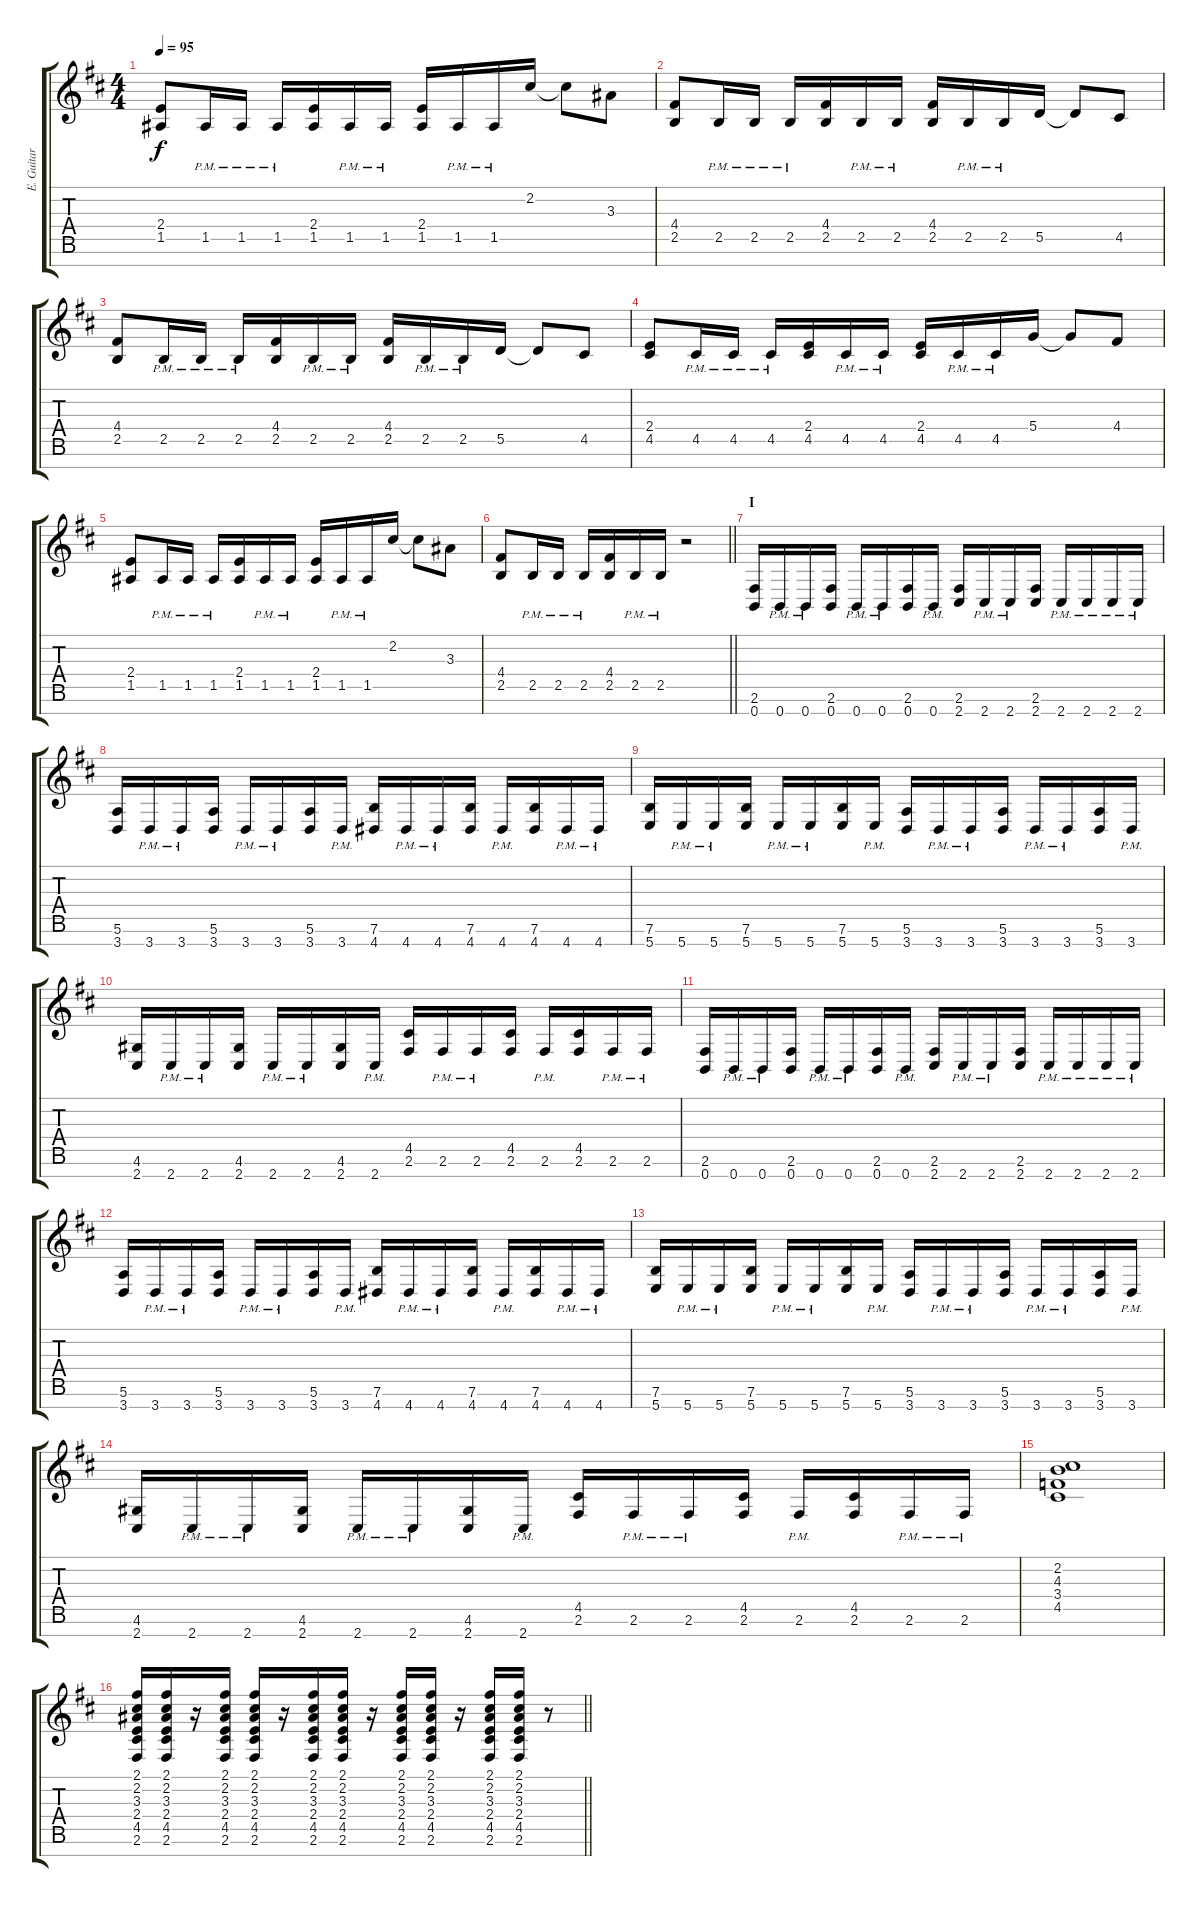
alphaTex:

\track ("E. Guitar I" "E. Guitar ") {instrument overdrivenguitar}
\staff {score tabs}
\tuning (E4 B3 G3 D3 A2 E2 B1) {hide}
\ts (4 4)
\tempo 95
\clef g2
\ks d
(2.4 1.5).8{dy f} 1.5{pm}.16 1.5{pm}.16 1.5{pm}.16 (2.4 1.5).16 1.5{pm}.16 1.5{pm}.16 (2.4 1.5).16 1.5{pm}.16 1.5{pm}.16 2.2.16 2.2{t}.8 3.3.8 |
(4.4 2.5).8 2.5{pm}.16 2.5{pm}.16 2.5{pm}.16 (4.4 2.5).16 2.5{pm}.16 2.5{pm}.16 (4.4 2.5).16 2.5{pm}.16 2.5{pm}.16 5.5.16 5.5{t}.8 4.5.8 |
(4.4 2.5).8 2.5{pm}.16 2.5{pm}.16 2.5{pm}.16 (4.4 2.5).16 2.5{pm}.16 2.5{pm}.16 (4.4 2.5).16 2.5{pm}.16 2.5{pm}.16 5.5.16 5.5{t}.8 4.5.8 |
(2.4 4.5).8 4.5{pm}.16 4.5{pm}.16 4.5{pm}.16 (2.4 4.5).16 4.5{pm}.16 4.5{pm}.16 (2.4 4.5).16 4.5{pm}.16 4.5{pm}.16 5.4.16 5.4{t}.8 4.4.8 |
(2.4 1.5).8 1.5{pm}.16 1.5{pm}.16 1.5{pm}.16 (2.4 1.5).16 1.5{pm}.16 1.5{pm}.16 (2.4 1.5).16 1.5{pm}.16 1.5{pm}.16 2.2.16 2.2{t}.8 3.3.8 |
\barLineRight lightlight
(4.4 2.5).8 2.5{pm}.16 2.5{pm}.16 2.5{pm}.16 (4.4 2.5).16 2.5{pm}.16 2.5{pm}.16 r.2 |
\section ("" "I")
(2.6 0.7).16 0.7{pm}.16 0.7{pm}.16 (2.6 0.7).16 0.7{pm}.16 0.7{pm}.16 (2.6 0.7).16 0.7{pm}.16 (2.6 2.7).16 2.7{pm}.16 2.7{pm}.16 (2.6 2.7).16 2.7{pm}.16 2.7{pm}.16 2.7{pm}.16 2.7{pm}.16 |
(5.6 3.7).16 3.7{pm}.16 3.7{pm}.16 (5.6 3.7).16 3.7{pm}.16 3.7{pm}.16 (5.6 3.7).16 3.7{pm}.16 (7.6 4.7).16 4.7{pm}.16 4.7{pm}.16 (7.6 4.7).16 4.7{pm}.16 (7.6 4.7).16 4.7{pm}.16 4.7{pm}.16 |
(7.6 5.7).16 5.7{pm}.16 5.7{pm}.16 (7.6 5.7).16 5.7{pm}.16 5.7{pm}.16 (7.6 5.7).16 5.7{pm}.16 (5.6 3.7).16 3.7{pm}.16 3.7{pm}.16 (5.6 3.7).16 3.7{pm}.16 3.7{pm}.16 (5.6 3.7).16 3.7{pm}.16 |
(4.6 2.7).16 2.7{pm}.16 2.7{pm}.16 (4.6 2.7).16 2.7{pm}.16 2.7{pm}.16 (4.6 2.7).16 2.7{pm}.16 (4.5 2.6).16 2.6{pm}.16 2.6{pm}.16 (4.5 2.6).16 2.6{pm}.16 (4.5 2.6).16 2.6{pm}.16 2.6{pm}.16 |
(2.6 0.7).16 0.7{pm}.16 0.7{pm}.16 (2.6 0.7).16 0.7{pm}.16 0.7{pm}.16 (2.6 0.7).16 0.7{pm}.16 (2.6 2.7).16 2.7{pm}.16 2.7{pm}.16 (2.6 2.7).16 2.7{pm}.16 2.7{pm}.16 2.7{pm}.16 2.7{pm}.16 |
(5.6 3.7).16 3.7{pm}.16 3.7{pm}.16 (5.6 3.7).16 3.7{pm}.16 3.7{pm}.16 (5.6 3.7).16 3.7{pm}.16 (7.6 4.7).16 4.7{pm}.16 4.7{pm}.16 (7.6 4.7).16 4.7{pm}.16 (7.6 4.7).16 4.7{pm}.16 4.7{pm}.16 |
(7.6 5.7).16 5.7{pm}.16 5.7{pm}.16 (7.6 5.7).16 5.7{pm}.16 5.7{pm}.16 (7.6 5.7).16 5.7{pm}.16 (5.6 3.7).16 3.7{pm}.16 3.7{pm}.16 (5.6 3.7).16 3.7{pm}.16 3.7{pm}.16 (5.6 3.7).16 3.7{pm}.16 |
(4.6 2.7).16 2.7{pm}.16 2.7{pm}.16 (4.6 2.7).16 2.7{pm}.16 2.7{pm}.16 (4.6 2.7).16 2.7{pm}.16 (4.5 2.6).16 2.6{pm}.16 2.6{pm}.16 (4.5 2.6).16 2.6{pm}.16 (4.5 2.6).16 2.6{pm}.16 2.6{pm}.16 |
(2.2 4.3 3.4 4.5).1 |
\barLineRight lightlight
(2.1 2.2 3.3 2.4 4.5 2.6).16 (2.1 2.2 3.3 2.4 4.5 2.6).16 r.16 (2.1 2.2 3.3 2.4 4.5 2.6).16 (2.1 2.2 3.3 2.4 4.5 2.6).16 r.16 (2.1 2.2 3.3 2.4 4.5 2.6).16 (2.1 2.2 3.3 2.4 4.5 2.6).16 r.16 (2.1 2.2 3.3 2.4 4.5 2.6).16 (2.1 2.2 3.3 2.4 4.5 2.6).16 r.16 (2.1 2.2 3.3 2.4 4.5 2.6).16 (2.1 2.2 3.3 2.4 4.5 2.6).16 r.8
